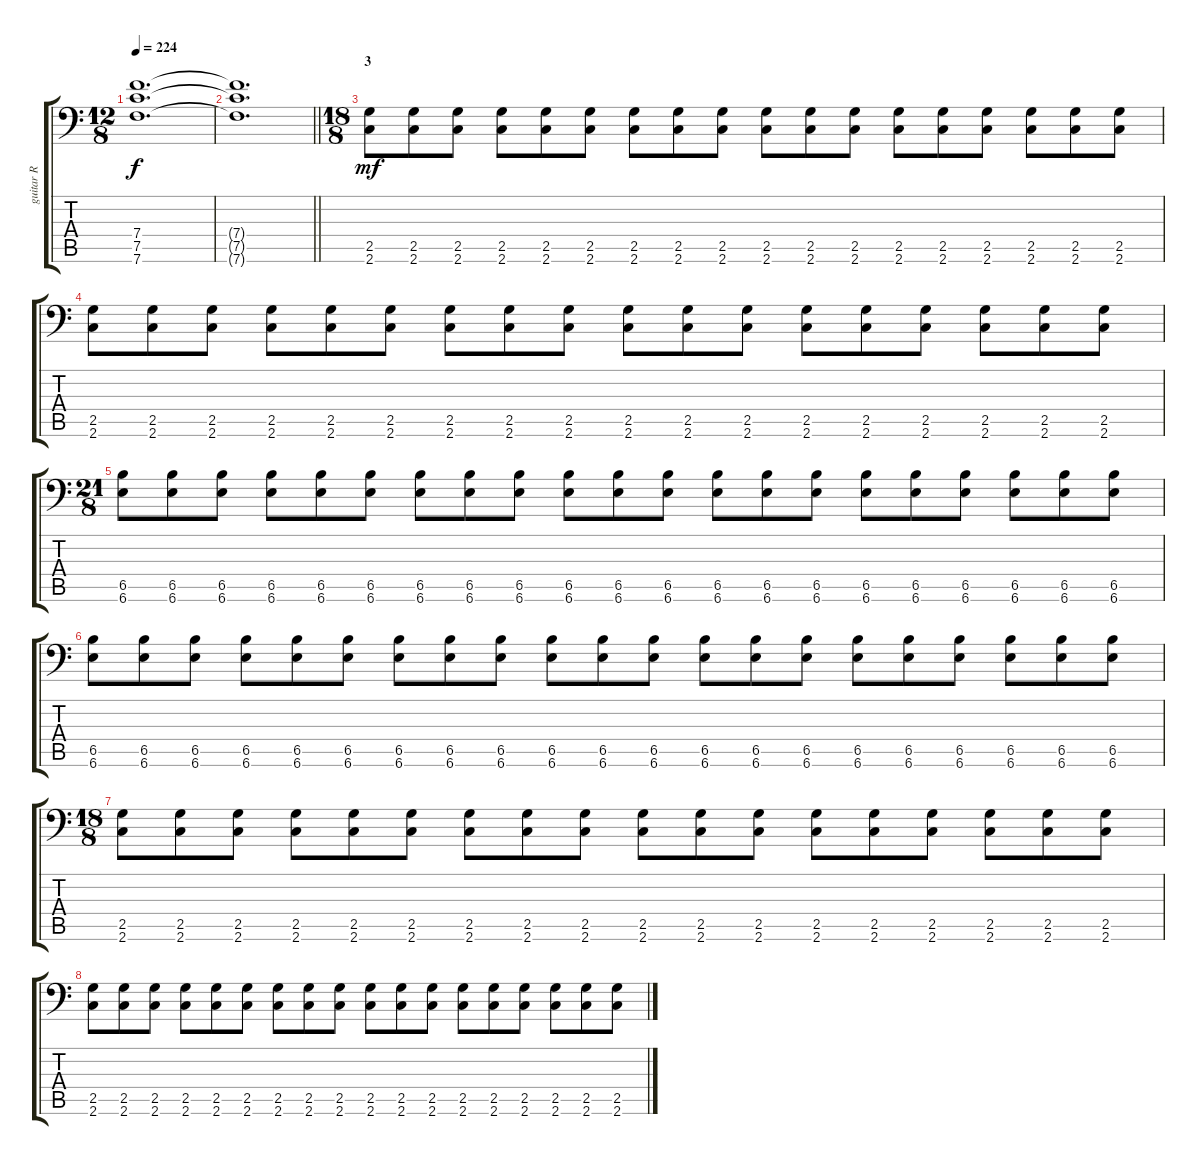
\track ("guitar R" "guitar R") {instrument overdrivenguitar}
\staff {score tabs}
\tuning (C4 G3 Eb3 Bb2 F2 Bb1) {hide}
\ts (12 8)
\tempo 224
\clef f4
\ks c
(7.4 7.5 7.6).1{d dy f} |
\barLineRight lightlight
(7.4{t} 7.5{t} 7.6{t}).1{d} |
\ts (18 8)
\section ("" "3")
(2.5 2.6).8{dy mf} (2.5 2.6).8 (2.5 2.6).8 (2.5 2.6).8 (2.5 2.6).8 (2.5 2.6).8 (2.5 2.6).8 (2.5 2.6).8 (2.5 2.6).8 (2.5 2.6).8 (2.5 2.6).8 (2.5 2.6).8 (2.5 2.6).8 (2.5 2.6).8 (2.5 2.6).8 (2.5 2.6).8 (2.5 2.6).8 (2.5 2.6).8 |
(2.5 2.6).8 (2.5 2.6).8 (2.5 2.6).8 (2.5 2.6).8 (2.5 2.6).8 (2.5 2.6).8 (2.5 2.6).8 (2.5 2.6).8 (2.5 2.6).8 (2.5 2.6).8 (2.5 2.6).8 (2.5 2.6).8 (2.5 2.6).8 (2.5 2.6).8 (2.5 2.6).8 (2.5 2.6).8 (2.5 2.6).8 (2.5 2.6).8 |
\ts (21 8)
(6.5 6.6).8 (6.5 6.6).8 (6.5 6.6).8 (6.5 6.6).8 (6.5 6.6).8 (6.5 6.6).8 (6.5 6.6).8 (6.5 6.6).8 (6.5 6.6).8 (6.5 6.6).8 (6.5 6.6).8 (6.5 6.6).8 (6.5 6.6).8 (6.5 6.6).8 (6.5 6.6).8 (6.5 6.6).8 (6.5 6.6).8 (6.5 6.6).8 (6.5 6.6).8 (6.5 6.6).8 (6.5 6.6).8 |
(6.5 6.6).8 (6.5 6.6).8 (6.5 6.6).8 (6.5 6.6).8 (6.5 6.6).8 (6.5 6.6).8 (6.5 6.6).8 (6.5 6.6).8 (6.5 6.6).8 (6.5 6.6).8 (6.5 6.6).8 (6.5 6.6).8 (6.5 6.6).8 (6.5 6.6).8 (6.5 6.6).8 (6.5 6.6).8 (6.5 6.6).8 (6.5 6.6).8 (6.5 6.6).8 (6.5 6.6).8 (6.5 6.6).8 |
\ts (18 8)
(2.5 2.6).8 (2.5 2.6).8 (2.5 2.6).8 (2.5 2.6).8 (2.5 2.6).8 (2.5 2.6).8 (2.5 2.6).8 (2.5 2.6).8 (2.5 2.6).8 (2.5 2.6).8 (2.5 2.6).8 (2.5 2.6).8 (2.5 2.6).8 (2.5 2.6).8 (2.5 2.6).8 (2.5 2.6).8 (2.5 2.6).8 (2.5 2.6).8 |
(2.5 2.6).8 (2.5 2.6).8 (2.5 2.6).8 (2.5 2.6).8 (2.5 2.6).8 (2.5 2.6).8 (2.5 2.6).8 (2.5 2.6).8 (2.5 2.6).8 (2.5 2.6).8 (2.5 2.6).8 (2.5 2.6).8 (2.5 2.6).8 (2.5 2.6).8 (2.5 2.6).8 (2.5 2.6).8 (2.5 2.6).8 (2.5 2.6).8
